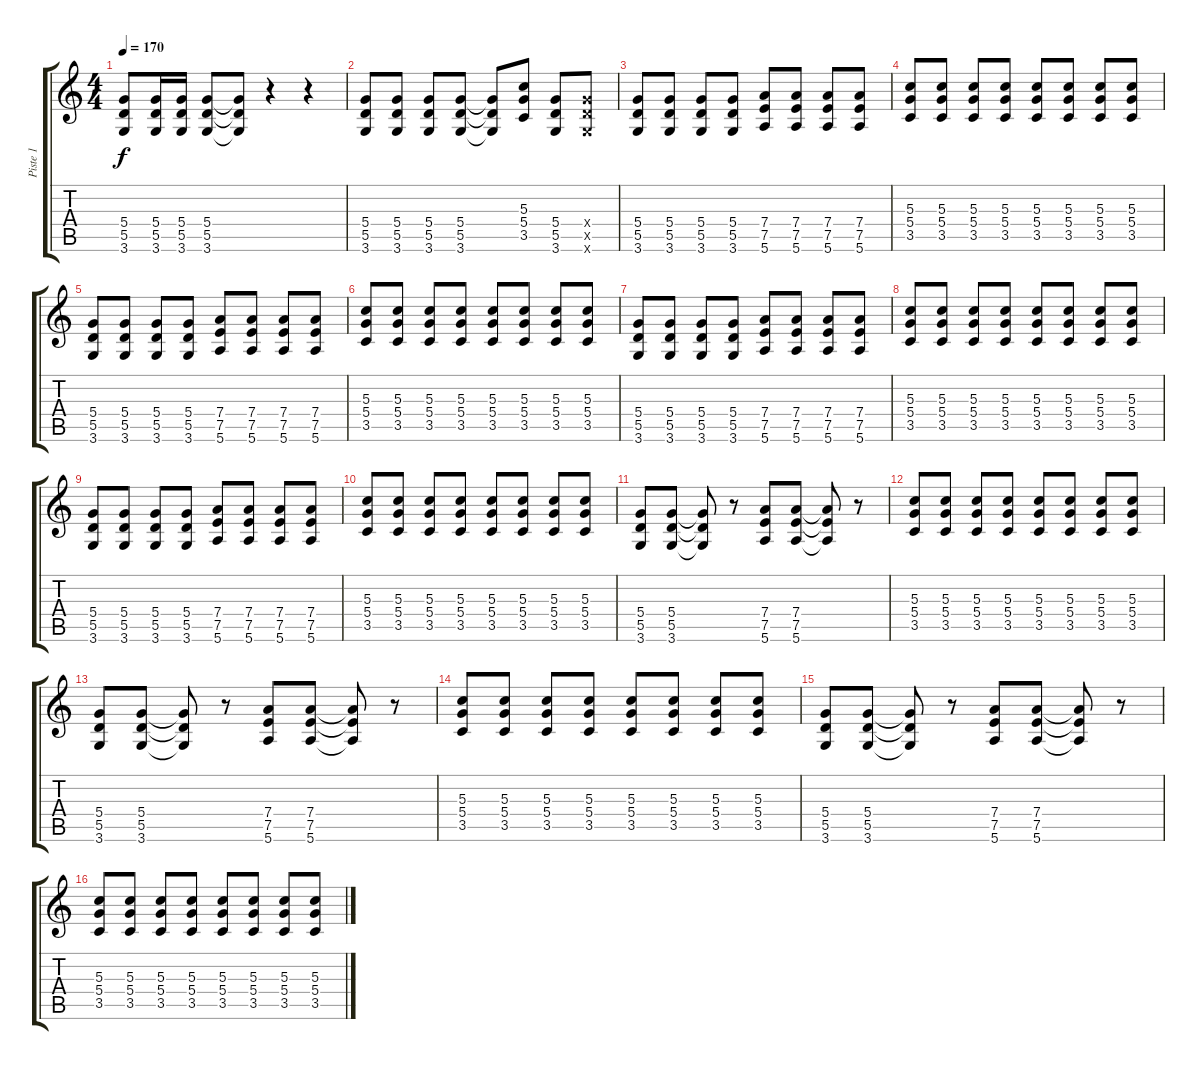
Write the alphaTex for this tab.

\track ("Piste 1" "Piste 1") {instrument distortionguitar}
\staff {score tabs}
\tuning (E4 B3 G3 D3 A2 E2) {hide}
\ts (4 4)
\tempo 170
\clef g2
\ks c
(5.4 5.5 3.6).8{dy f instrument distortionguitar} (5.4 5.5 3.6).16 (5.4 5.5 3.6).16 (5.4 5.5 3.6).8 (5.4{t} 5.5{t} 3.6{t}).8 r.4 r.4 |
(5.4 5.5 3.6).8{instrument distortionguitar} (5.4 5.5 3.6).8 (5.4 5.5 3.6).8 (5.4 5.5 3.6).8 (5.4{t} 5.5{t} 3.6{t}).8 (5.3 5.4 3.5).8 (5.4 5.5 3.6).8 (5.4{x} 5.5{x} 3.6{x}).8 |
(5.4 5.5 3.6).8 (5.4 5.5 3.6).8 (5.4 5.5 3.6).8 (5.4 5.5 3.6).8 (7.4 7.5 5.6).8 (7.4 7.5 5.6).8 (7.4 7.5 5.6).8 (7.4 7.5 5.6).8 |
(5.3 5.4 3.5).8 (5.3 5.4 3.5).8 (5.3 5.4 3.5).8 (5.3 5.4 3.5).8 (5.3 5.4 3.5).8 (5.3 5.4 3.5).8 (5.3 5.4 3.5).8 (5.3 5.4 3.5).8 |
(5.4 5.5 3.6).8 (5.4 5.5 3.6).8 (5.4 5.5 3.6).8 (5.4 5.5 3.6).8 (7.4 7.5 5.6).8 (7.4 7.5 5.6).8 (7.4 7.5 5.6).8 (7.4 7.5 5.6).8 |
(5.3 5.4 3.5).8 (5.3 5.4 3.5).8 (5.3 5.4 3.5).8 (5.3 5.4 3.5).8 (5.3 5.4 3.5).8 (5.3 5.4 3.5).8 (5.3 5.4 3.5).8 (5.3 5.4 3.5).8 |
(5.4 5.5 3.6).8 (5.4 5.5 3.6).8 (5.4 5.5 3.6).8 (5.4 5.5 3.6).8 (7.4 7.5 5.6).8 (7.4 7.5 5.6).8 (7.4 7.5 5.6).8 (7.4 7.5 5.6).8 |
(5.3 5.4 3.5).8 (5.3 5.4 3.5).8 (5.3 5.4 3.5).8 (5.3 5.4 3.5).8 (5.3 5.4 3.5).8 (5.3 5.4 3.5).8 (5.3 5.4 3.5).8 (5.3 5.4 3.5).8 |
(5.4 5.5 3.6).8 (5.4 5.5 3.6).8 (5.4 5.5 3.6).8 (5.4 5.5 3.6).8 (7.4 7.5 5.6).8 (7.4 7.5 5.6).8 (7.4 7.5 5.6).8 (7.4 7.5 5.6).8 |
(5.3 5.4 3.5).8 (5.3 5.4 3.5).8 (5.3 5.4 3.5).8 (5.3 5.4 3.5).8 (5.3 5.4 3.5).8 (5.3 5.4 3.5).8 (5.3 5.4 3.5).8 (5.3 5.4 3.5).8 |
(5.4 5.5 3.6).8{instrument distortionguitar} (5.4 5.5 3.6).8 (5.4{t} 5.5{t} 3.6{t}).8 r.8 (7.4 7.5 5.6).8 (7.4 7.5 5.6).8 (7.4{t} 7.5{t} 5.6{t}).8 r.8 |
(5.3 5.4 3.5).8 (5.3 5.4 3.5).8 (5.3 5.4 3.5).8 (5.3 5.4 3.5).8 (5.3 5.4 3.5).8 (5.3 5.4 3.5).8 (5.3 5.4 3.5).8 (5.3 5.4 3.5).8 |
(5.4 5.5 3.6).8{instrument distortionguitar} (5.4 5.5 3.6).8 (5.4{t} 5.5{t} 3.6{t}).8 r.8 (7.4 7.5 5.6).8 (7.4 7.5 5.6).8 (7.4{t} 7.5{t} 5.6{t}).8 r.8 |
(5.3 5.4 3.5).8 (5.3 5.4 3.5).8 (5.3 5.4 3.5).8 (5.3 5.4 3.5).8 (5.3 5.4 3.5).8 (5.3 5.4 3.5).8 (5.3 5.4 3.5).8 (5.3 5.4 3.5).8 |
(5.4 5.5 3.6).8{instrument distortionguitar} (5.4 5.5 3.6).8 (5.4{t} 5.5{t} 3.6{t}).8 r.8 (7.4 7.5 5.6).8 (7.4 7.5 5.6).8 (7.4{t} 7.5{t} 5.6{t}).8 r.8 |
(5.3 5.4 3.5).8 (5.3 5.4 3.5).8 (5.3 5.4 3.5).8 (5.3 5.4 3.5).8 (5.3 5.4 3.5).8 (5.3 5.4 3.5).8 (5.3 5.4 3.5).8 (5.3 5.4 3.5).8
